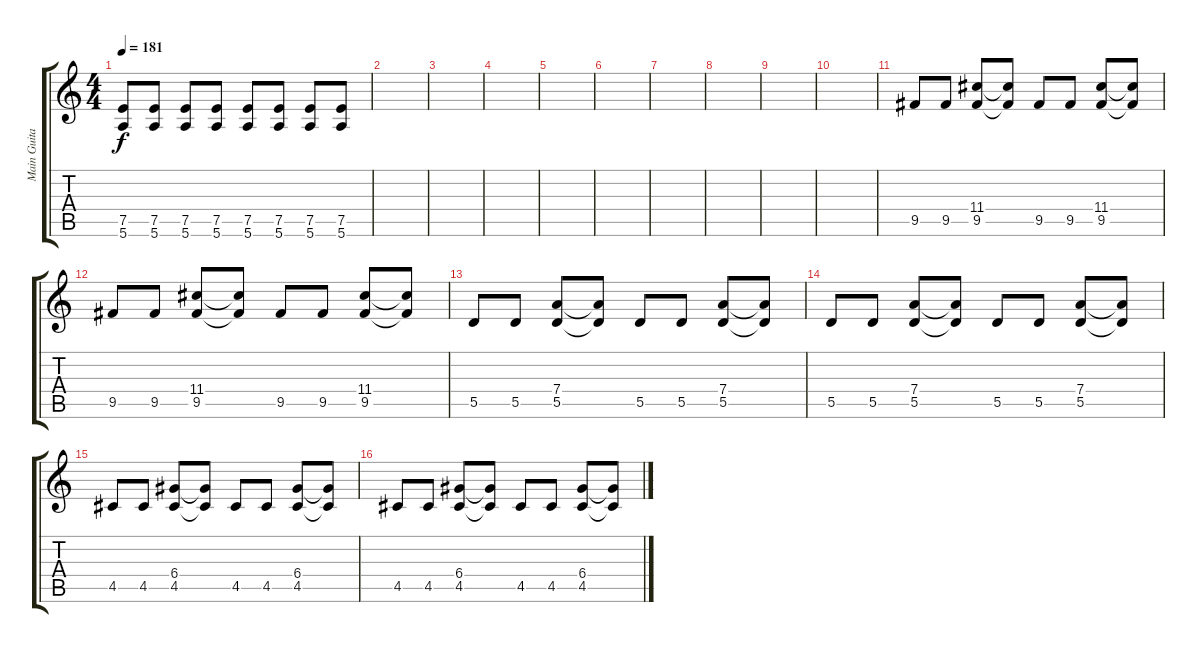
\track ("Main Guitar" "Main Guita") {instrument distortionguitar}
\staff {score tabs}
\tuning (E4 B3 G3 D3 A2 E2) {hide}
\ts (4 4)
\tempo 181
\clef g2
\ks c
(7.5 5.6).8{dy f} (7.5 5.6).8 (7.5 5.6).8 (7.5 5.6).8 (7.5 5.6).8 (7.5 5.6).8 (7.5 5.6).8 (7.5 5.6).8 |
|
|
|
|
|
|
|
|
|
9.5.8 9.5.8 (11.4 9.5).8 (11.4{t} 9.5{t}).8 9.5.8 9.5.8 (11.4 9.5).8 (11.4{t} 9.5{t}).8 |
9.5.8 9.5.8 (11.4 9.5).8 (11.4{t} 9.5{t}).8 9.5.8 9.5.8 (11.4 9.5).8 (11.4{t} 9.5{t}).8 |
5.5.8 5.5.8 (7.4 5.5).8 (7.4{t} 5.5{t}).8 5.5.8 5.5.8 (7.4 5.5).8 (7.4{t} 5.5{t}).8 |
5.5.8 5.5.8 (7.4 5.5).8 (7.4{t} 5.5{t}).8 5.5.8 5.5.8 (7.4 5.5).8 (7.4{t} 5.5{t}).8 |
4.5.8 4.5.8 (6.4 4.5).8 (6.4{t} 4.5{t}).8 4.5.8 4.5.8 (6.4 4.5).8 (6.4{t} 4.5{t}).8 |
4.5.8 4.5.8 (6.4 4.5).8 (6.4{t} 4.5{t}).8 4.5.8 4.5.8 (6.4 4.5).8 (6.4{t} 4.5{t}).8
